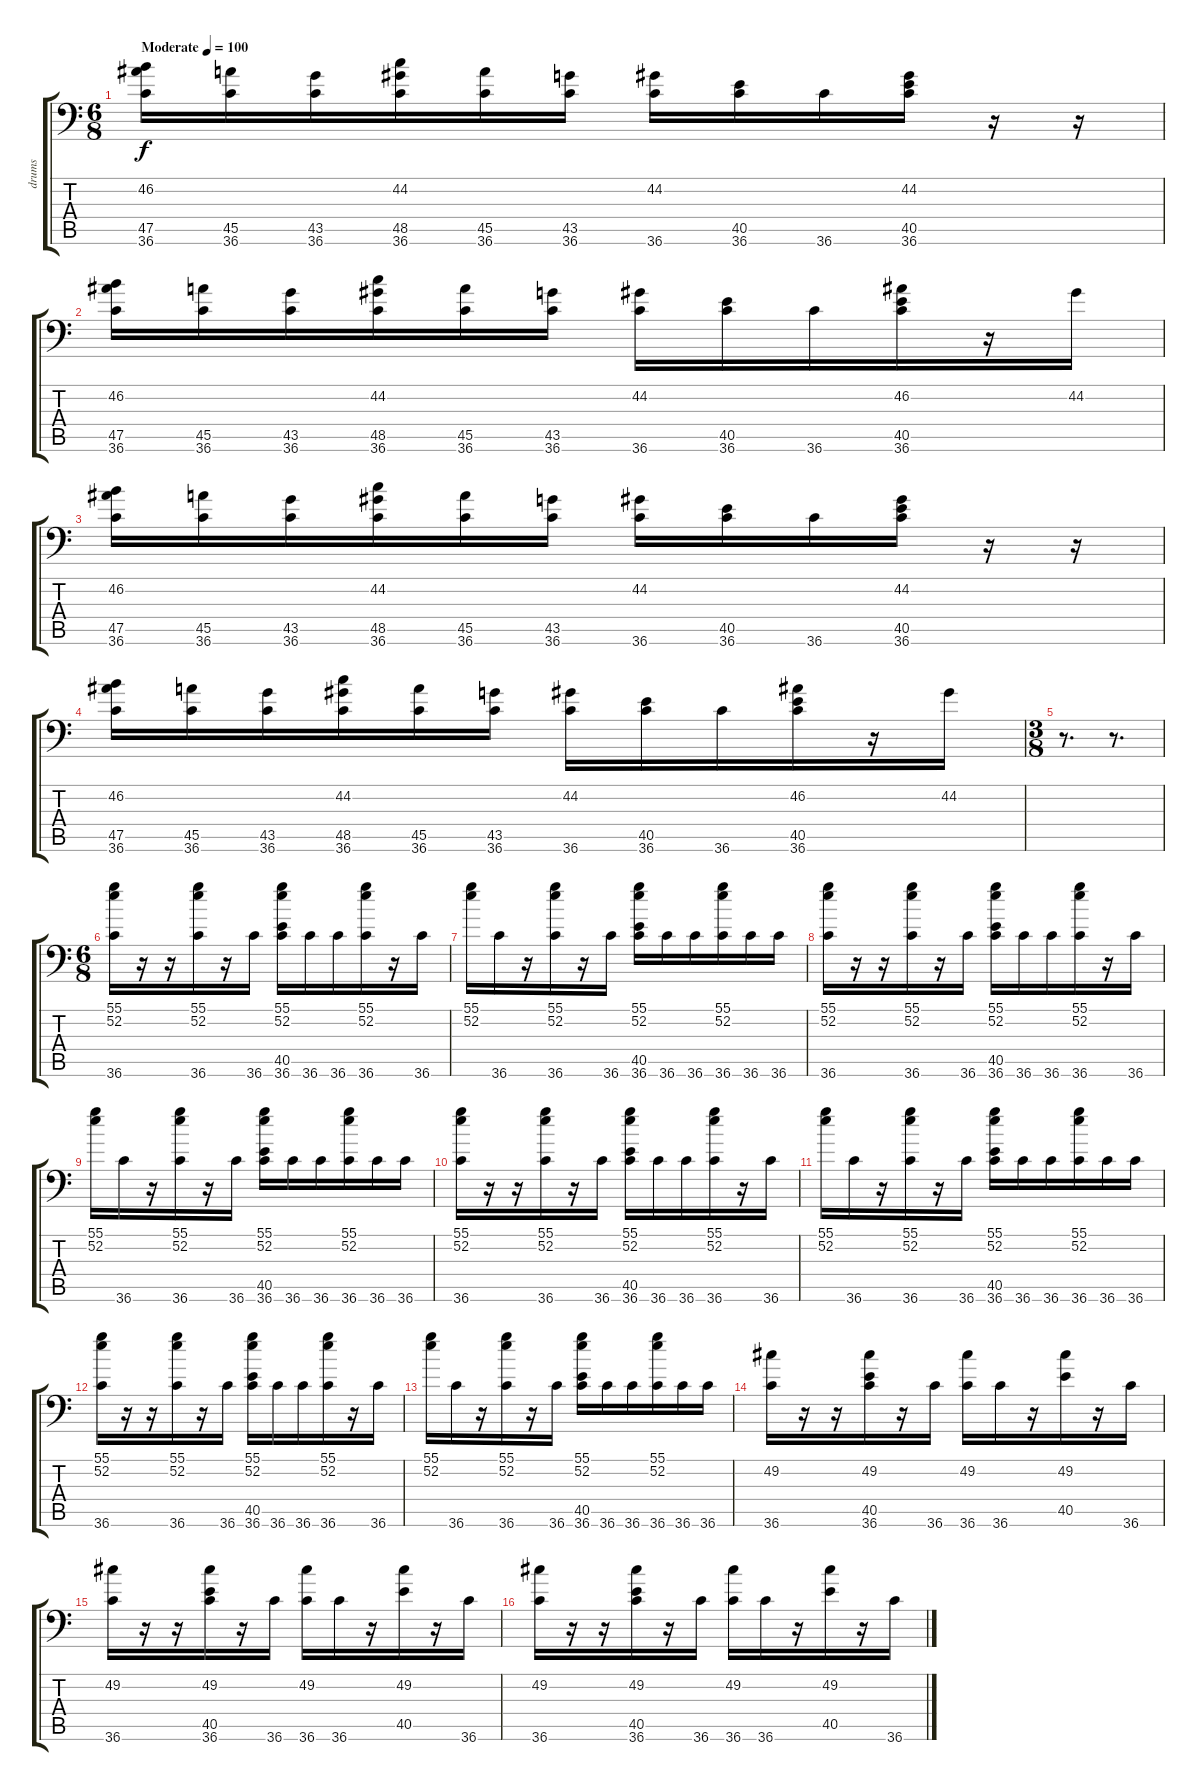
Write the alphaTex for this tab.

\track ("drums" "drums") {instrument acousticgrandpiano}
\staff {score tabs}
\tuning (C-1 C-1 C-1 C-1 C-1 C-1) {hide}
\ts (6 8)
\tempo (100 "Moderate")
\clef f4
\ks c
(46.2 47.5 36.6).16{dy f instrument acousticgrandpiano} (45.5 36.6).16 (43.5 36.6).16 (44.2 48.5 36.6).16 (45.5 36.6).16 (43.5 36.6).16 (44.2 36.6).16 (40.5 36.6).16 36.6.16 (44.2 40.5 36.6).16 r.16 r.16 |
(46.2 47.5 36.6).16 (45.5 36.6).16 (43.5 36.6).16 (44.2 48.5 36.6).16 (45.5 36.6).16 (43.5 36.6).16 (44.2 36.6).16 (40.5 36.6).16 36.6.16 (46.2 40.5 36.6).16 r.16 44.2.16 |
(46.2 47.5 36.6).16 (45.5 36.6).16 (43.5 36.6).16 (44.2 48.5 36.6).16 (45.5 36.6).16 (43.5 36.6).16 (44.2 36.6).16 (40.5 36.6).16 36.6.16 (44.2 40.5 36.6).16 r.16 r.16 |
(46.2 47.5 36.6).16 (45.5 36.6).16 (43.5 36.6).16 (44.2 48.5 36.6).16 (45.5 36.6).16 (43.5 36.6).16 (44.2 36.6).16 (40.5 36.6).16 36.6.16 (46.2 40.5 36.6).16 r.16 44.2.16 |
\ts (3 8)
r.8{d} r.8{d} |
\ts (6 8)
(55.1 52.2 36.6).16 r.16 r.16 (55.1 52.2 36.6).16 r.16 36.6.16 (55.1 52.2 40.5 36.6).16 36.6.16 36.6.16 (55.1 52.2 36.6).16 r.16 36.6.16 |
(55.1 52.2).16 36.6.16 r.16 (55.1 52.2 36.6).16 r.16 36.6.16 (55.1 52.2 40.5 36.6).16 36.6.16 36.6.16 (55.1 52.2 36.6).16 36.6.16 36.6.16 |
(55.1 52.2 36.6).16 r.16 r.16 (55.1 52.2 36.6).16 r.16 36.6.16 (55.1 52.2 40.5 36.6).16 36.6.16 36.6.16 (55.1 52.2 36.6).16 r.16 36.6.16 |
(55.1 52.2).16 36.6.16 r.16 (55.1 52.2 36.6).16 r.16 36.6.16 (55.1 52.2 40.5 36.6).16 36.6.16 36.6.16 (55.1 52.2 36.6).16 36.6.16 36.6.16 |
(55.1 52.2 36.6).16 r.16 r.16 (55.1 52.2 36.6).16 r.16 36.6.16 (55.1 52.2 40.5 36.6).16 36.6.16 36.6.16 (55.1 52.2 36.6).16 r.16 36.6.16 |
(55.1 52.2).16 36.6.16 r.16 (55.1 52.2 36.6).16 r.16 36.6.16 (55.1 52.2 40.5 36.6).16 36.6.16 36.6.16 (55.1 52.2 36.6).16 36.6.16 36.6.16 |
(55.1 52.2 36.6).16 r.16 r.16 (55.1 52.2 36.6).16 r.16 36.6.16 (55.1 52.2 40.5 36.6).16 36.6.16 36.6.16 (55.1 52.2 36.6).16 r.16 36.6.16 |
(55.1 52.2).16 36.6.16 r.16 (55.1 52.2 36.6).16 r.16 36.6.16 (55.1 52.2 40.5 36.6).16 36.6.16 36.6.16 (55.1 52.2 36.6).16 36.6.16 36.6.16 |
(49.2 36.6).16 r.16 r.16 (49.2 40.5 36.6).16 r.16 36.6.16 (49.2 36.6).16 36.6.16 r.16 (49.2 40.5).16 r.16 36.6.16 |
(49.2 36.6).16 r.16 r.16 (49.2 40.5 36.6).16 r.16 36.6.16 (49.2 36.6).16 36.6.16 r.16 (49.2 40.5).16 r.16 36.6.16 |
(49.2 36.6).16 r.16 r.16 (49.2 40.5 36.6).16 r.16 36.6.16 (49.2 36.6).16 36.6.16 r.16 (49.2 40.5).16 r.16 36.6.16
